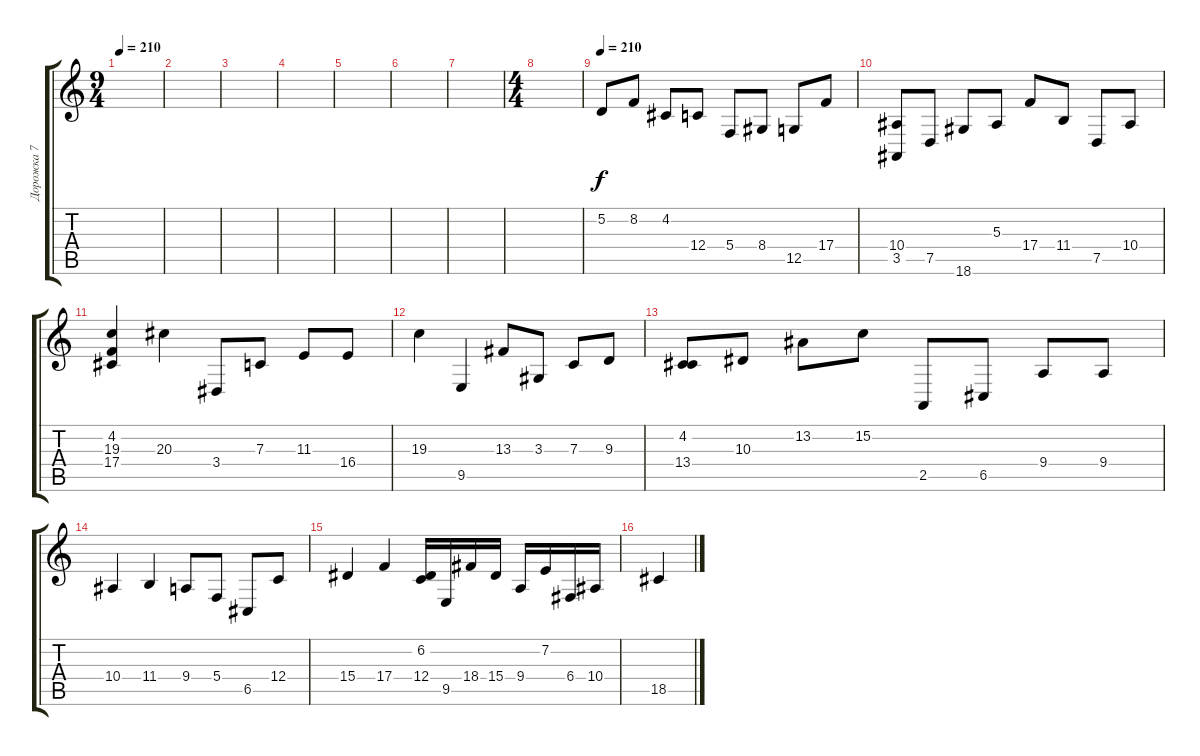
\track ("Дорожка 7" "Дорожка 7") {instrument pizzicatostrings}
\staff {score tabs}
\tuning (D4 A3 F3 C3 G2 D2) {hide}
\ts (9 4)
\tempo 210
\clef g2
\ks c
|
|
|
|
|
|
|
\ts (4 4)
|
\tempo 210
5.2.8 8.2.8 4.2.8 12.4.8 5.4.8 8.4.8 12.5.8 17.4.8 |
(10.4 3.5).8 7.5.8 18.6.8 5.3.8 17.4.8 11.4.8 7.5.8 10.4.8 |
(4.2 19.3 17.4).4 20.3.4 3.4.8 7.3.8 11.3.8 16.4.8 |
19.3.4 9.5.4 13.3.8 3.3.8 7.3.8 9.3.8 |
(4.2 13.4).8 10.3.8 13.2.8 15.2.8 2.5.8 6.5.8 9.4.8 9.4.8 |
10.4.4 11.4.4 9.4.8 5.4.8 6.5.8 12.4.8 |
15.4.4 17.4.4 (6.2 12.4).16 9.5.16 18.4.16 15.4.16 9.4.16 7.2.16 6.4.16 10.4.16 |
18.5.4
